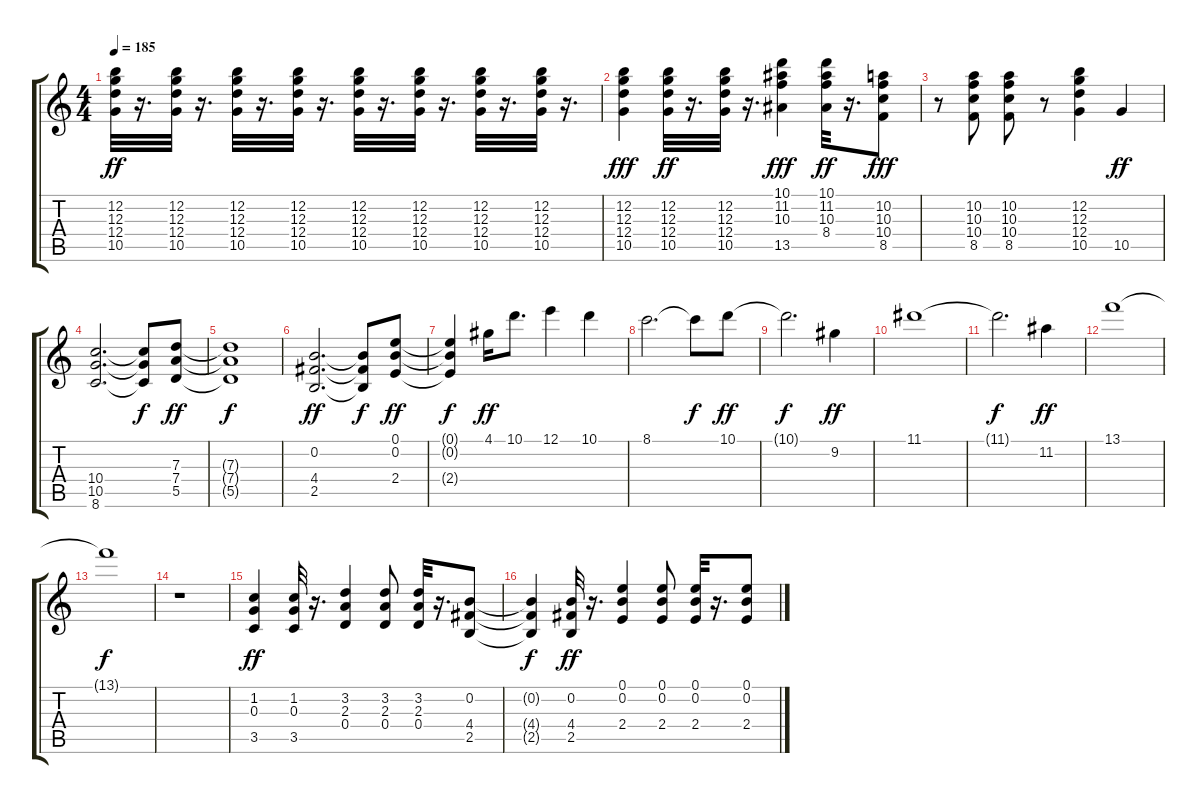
\track "" {instrument overdrivenguitar}
\staff {score tabs}
\tuning (E4 B3 G3 D3 A2 E2) {hide}
\ts (4 4)
\tempo 185
\clef g2
\ks c
(12.2 12.3 12.4 10.5).32{dy ff} r.16{d} (12.2 12.3 12.4 10.5).32 r.16{d} (12.2 12.3 12.4 10.5).32 r.16{d} (12.2 12.3 12.4 10.5).32 r.16{d} (12.2 12.3 12.4 10.5).32 r.16{d} (12.2 12.3 12.4 10.5).32 r.16{d} (12.2 12.3 12.4 10.5).32 r.16{d} (12.2 12.3 12.4 10.5).32 r.16{d} |
(12.2 12.3 12.4 10.5).4{dy fff} (12.2 12.3 12.4 10.5).32{dy ff} r.16{d} (12.2 12.3 12.4 10.5).32 r.16{d} (10.1 11.2 10.3 13.5).4{dy fff} (10.1 11.2 10.3 8.4).32{dy ff} r.16{d} (10.2 10.3 10.4 8.5).8{dy fff} |
r.8 (10.2 10.3 10.4 8.5).8 (10.2 10.3 10.4 8.5).8 r.8 (12.2 12.3 12.4 10.5).4 10.5.4{dy ff} |
(10.4 10.5 8.6).2{d} (10.4{t} 10.5{t} 8.6{t}).8{dy f} (7.3 7.4 5.5).8{dy ff} |
(7.3{t} 7.4{t} 5.5{t}).1{dy f} |
(0.2 4.4 2.5).2{d dy ff} (0.2{t} 4.4{t} 2.5{t}).8{dy f} (0.1 0.2 2.4).8{dy ff} |
(0.1{t} 0.2{t} 2.4{t}).4{dy f} 4.1.16{dy ff} 10.1.8{d} 12.1.4 10.1.4 |
8.1.2{d} 8.1{t}.8{dy f} 10.1.8{dy ff} |
10.1{t}.2{d dy f} 9.2.4{dy ff} |
11.1.1 |
11.1{t}.2{d dy f} 11.2.4{dy ff} |
13.1.1 |
13.1{t}.1{dy f} |
r.1 |
(1.2 0.3 3.5).4{dy ff} (1.2 0.3 3.5).32 r.16{d} (3.2 2.3 0.4).4 (3.2 2.3 0.4).8 (3.2 2.3 0.4).32 r.16{d} (0.2 4.4 2.5).8 |
(0.2{t} 4.4{t} 2.5{t}).4{dy f} (0.2 4.4 2.5).32{dy ff} r.16{d} (0.1 0.2 2.4).4 (0.1 0.2 2.4).8 (0.1 0.2 2.4).32 r.16{d} (0.1 0.2 2.4).8
